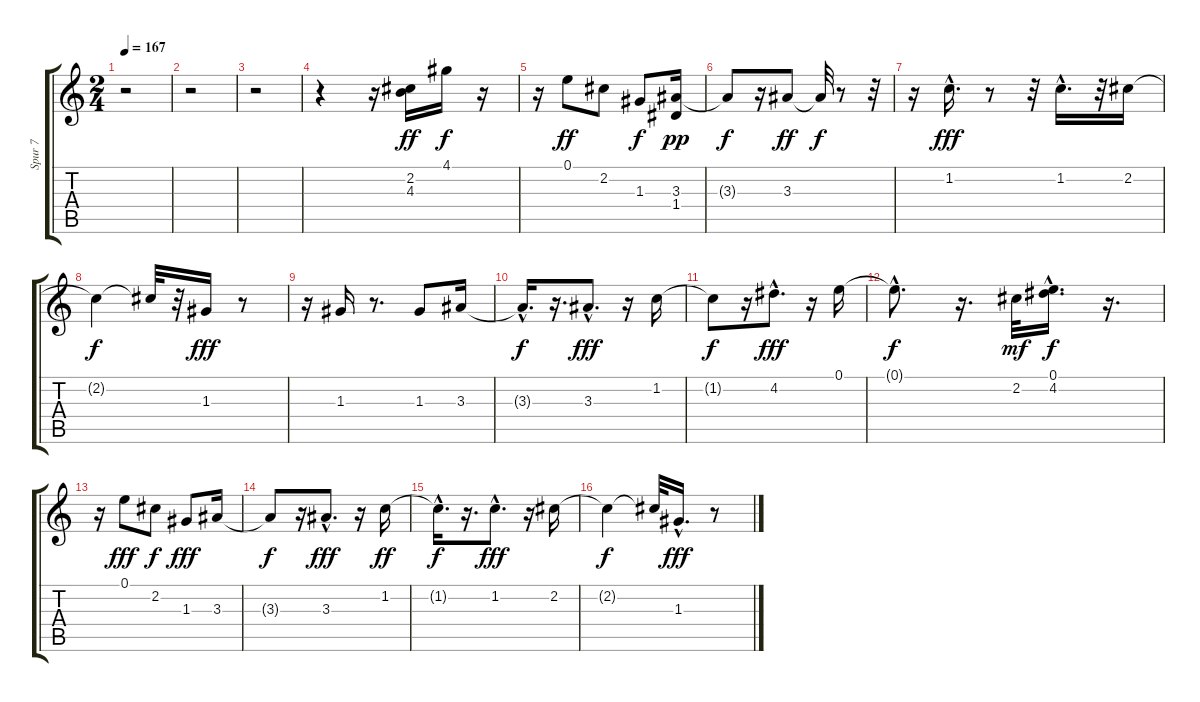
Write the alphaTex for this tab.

\track ("Spur 7" "Spur 7") {instrument electricguitarclean}
\staff {score tabs}
\tuning (E4 B3 G3 D3 A2 E2) {hide}
\ts (2 4)
\tempo 167
\clef g2
\ks c
r.2{dy ff instrument electricguitarclean} |
r.2 |
r.2 |
r.4 r.16 (2.2 4.3).16{volume 15 balance 8 instrument electricguitarclean} 4.1.16{dy f} r.16 |
r.16 0.1.8{dy ff} 2.2.8 1.3.8{dy f} (3.3 1.4).16{dy pp} |
3.3{t}.8{dy f} r.16 3.3.8{dy ff} 3.3{t}.32{dy f} r.8 r.32 |
r.16 1.2{hac}.16{d dy fff} r.8 r.32 1.2{hac}.16{d} r.32 2.2.16 |
2.2{t}.4{dy f} 2.2{t}.32 r.32 1.3.16{dy fff} r.8 |
r.16 1.3.16 r.8{d} 1.3.8 3.3.16 |
3.3{hac t}.16{d dy f} r.16{d} 3.3{hac}.8{d dy fff} r.16 1.2.16 |
1.2{t}.8{dy f} r.16 4.2{hac}.8{d dy fff} r.16 0.1.16 |
0.1{hac t}.8{d dy f} r.16{d} 2.2.32{dy mf} (0.1 4.2{hac}).16{d dy f} r.16{d} |
r.16 0.1.8{dy fff} 2.2.8{dy f} 1.3.8{dy fff} 3.3.16 |
3.3{t}.8{dy f} r.16 3.3{hac}.8{d dy fff} r.16 1.2.16{dy ff} |
1.2{hac t}.16{d dy f} r.16{d} 1.2{hac}.8{d dy fff} r.16 2.2.16 |
2.2{t}.4{dy f} 2.2{t}.32 1.3{hac}.16{d dy fff} r.8
